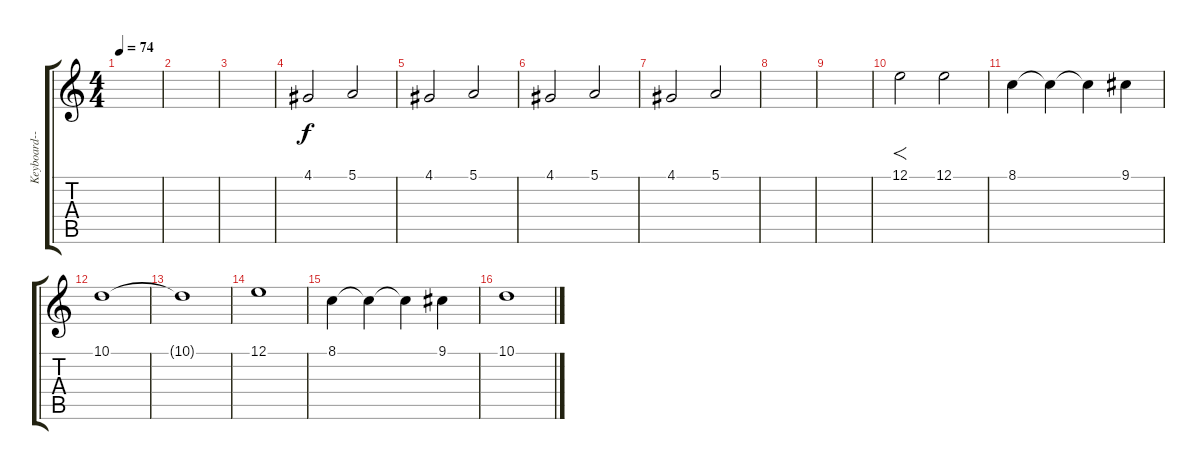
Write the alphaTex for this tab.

\track ("" "Keyboard--") {instrument stringensemble1}
\staff {score tabs}
\tuning (E4 B3 G3 D3 A2 E2) {hide}
\ts (4 4)
\tempo 74
\clef g2
\ks c
|
|
|
4.1.2 5.1.2 |
4.1.2 5.1.2 |
4.1.2 5.1.2 |
4.1.2 5.1.2 |
|
|
12.1.2{f} 12.1.2 |
8.1.4 8.1{t}.4 8.1{t}.4 9.1.4 |
10.1.1 |
10.1{t}.1 |
12.1.1 |
8.1.4 8.1{t}.4 8.1{t}.4 9.1.4 |
10.1.1
